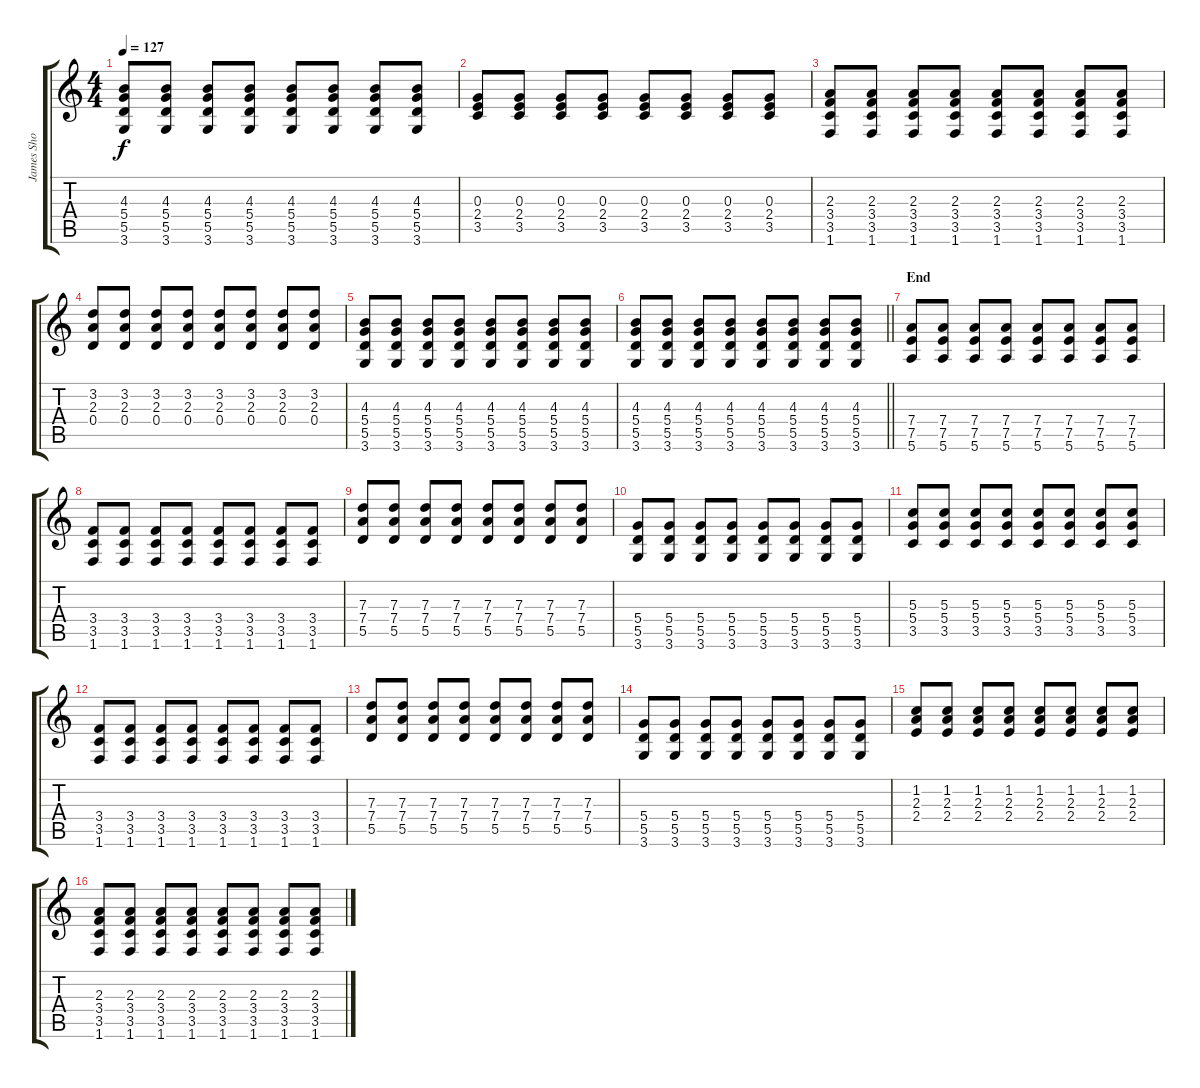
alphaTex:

\track ("James Sho" "James Sho") {instrument overdrivenguitar}
\staff {score tabs}
\tuning (E4 B3 G3 D3 A2 E2) {hide}
\ts (4 4)
\tempo 127
\clef g2
\ks c
(4.3 5.4 5.5 3.6).8{dy f} (4.3 5.4 5.5 3.6).8 (4.3 5.4 5.5 3.6).8 (4.3 5.4 5.5 3.6).8 (4.3 5.4 5.5 3.6).8 (4.3 5.4 5.5 3.6).8 (4.3 5.4 5.5 3.6).8 (4.3 5.4 5.5 3.6).8 |
(0.3 2.4 3.5).8 (0.3 2.4 3.5).8 (0.3 2.4 3.5).8 (0.3 2.4 3.5).8 (0.3 2.4 3.5).8 (0.3 2.4 3.5).8 (0.3 2.4 3.5).8 (0.3 2.4 3.5).8 |
(2.3 3.4 3.5 1.6).8 (2.3 3.4 3.5 1.6).8 (2.3 3.4 3.5 1.6).8 (2.3 3.4 3.5 1.6).8 (2.3 3.4 3.5 1.6).8 (2.3 3.4 3.5 1.6).8 (2.3 3.4 3.5 1.6).8 (2.3 3.4 3.5 1.6).8 |
(3.2 2.3 0.4).8 (3.2 2.3 0.4).8 (3.2 2.3 0.4).8 (3.2 2.3 0.4).8 (3.2 2.3 0.4).8 (3.2 2.3 0.4).8 (3.2 2.3 0.4).8 (3.2 2.3 0.4).8 |
(4.3 5.4 5.5 3.6).8 (4.3 5.4 5.5 3.6).8 (4.3 5.4 5.5 3.6).8 (4.3 5.4 5.5 3.6).8 (4.3 5.4 5.5 3.6).8 (4.3 5.4 5.5 3.6).8 (4.3 5.4 5.5 3.6).8 (4.3 5.4 5.5 3.6).8 |
\barLineRight lightlight
(4.3 5.4 5.5 3.6).8 (4.3 5.4 5.5 3.6).8 (4.3 5.4 5.5 3.6).8 (4.3 5.4 5.5 3.6).8 (4.3 5.4 5.5 3.6).8 (4.3 5.4 5.5 3.6).8 (4.3 5.4 5.5 3.6).8 (4.3 5.4 5.5 3.6).8 |
\section ("" "End")
(7.4 7.5 5.6).8 (7.4 7.5 5.6).8 (7.4 7.5 5.6).8 (7.4 7.5 5.6).8 (7.4 7.5 5.6).8 (7.4 7.5 5.6).8 (7.4 7.5 5.6).8 (7.4 7.5 5.6).8 |
(3.4 3.5 1.6).8 (3.4 3.5 1.6).8 (3.4 3.5 1.6).8 (3.4 3.5 1.6).8 (3.4 3.5 1.6).8 (3.4 3.5 1.6).8 (3.4 3.5 1.6).8 (3.4 3.5 1.6).8 |
(7.3 7.4 5.5).8 (7.3 7.4 5.5).8 (7.3 7.4 5.5).8 (7.3 7.4 5.5).8 (7.3 7.4 5.5).8 (7.3 7.4 5.5).8 (7.3 7.4 5.5).8 (7.3 7.4 5.5).8 |
(5.4 5.5 3.6).8 (5.4 5.5 3.6).8 (5.4 5.5 3.6).8 (5.4 5.5 3.6).8 (5.4 5.5 3.6).8 (5.4 5.5 3.6).8 (5.4 5.5 3.6).8 (5.4 5.5 3.6).8 |
(5.3 5.4 3.5).8 (5.3 5.4 3.5).8 (5.3 5.4 3.5).8 (5.3 5.4 3.5).8 (5.3 5.4 3.5).8 (5.3 5.4 3.5).8 (5.3 5.4 3.5).8 (5.3 5.4 3.5).8 |
(3.4 3.5 1.6).8 (3.4 3.5 1.6).8 (3.4 3.5 1.6).8 (3.4 3.5 1.6).8 (3.4 3.5 1.6).8 (3.4 3.5 1.6).8 (3.4 3.5 1.6).8 (3.4 3.5 1.6).8 |
(7.3 7.4 5.5).8 (7.3 7.4 5.5).8 (7.3 7.4 5.5).8 (7.3 7.4 5.5).8 (7.3 7.4 5.5).8 (7.3 7.4 5.5).8 (7.3 7.4 5.5).8 (7.3 7.4 5.5).8 |
(5.4 5.5 3.6).8 (5.4 5.5 3.6).8 (5.4 5.5 3.6).8 (5.4 5.5 3.6).8 (5.4 5.5 3.6).8 (5.4 5.5 3.6).8 (5.4 5.5 3.6).8 (5.4 5.5 3.6).8 |
(1.2 2.3 2.4).8 (1.2 2.3 2.4).8 (1.2 2.3 2.4).8 (1.2 2.3 2.4).8 (1.2 2.3 2.4).8 (1.2 2.3 2.4).8 (1.2 2.3 2.4).8 (1.2 2.3 2.4).8 |
(2.3 3.4 3.5 1.6).8 (2.3 3.4 3.5 1.6).8 (2.3 3.4 3.5 1.6).8 (2.3 3.4 3.5 1.6).8 (2.3 3.4 3.5 1.6).8 (2.3 3.4 3.5 1.6).8 (2.3 3.4 3.5 1.6).8 (2.3 3.4 3.5 1.6).8
